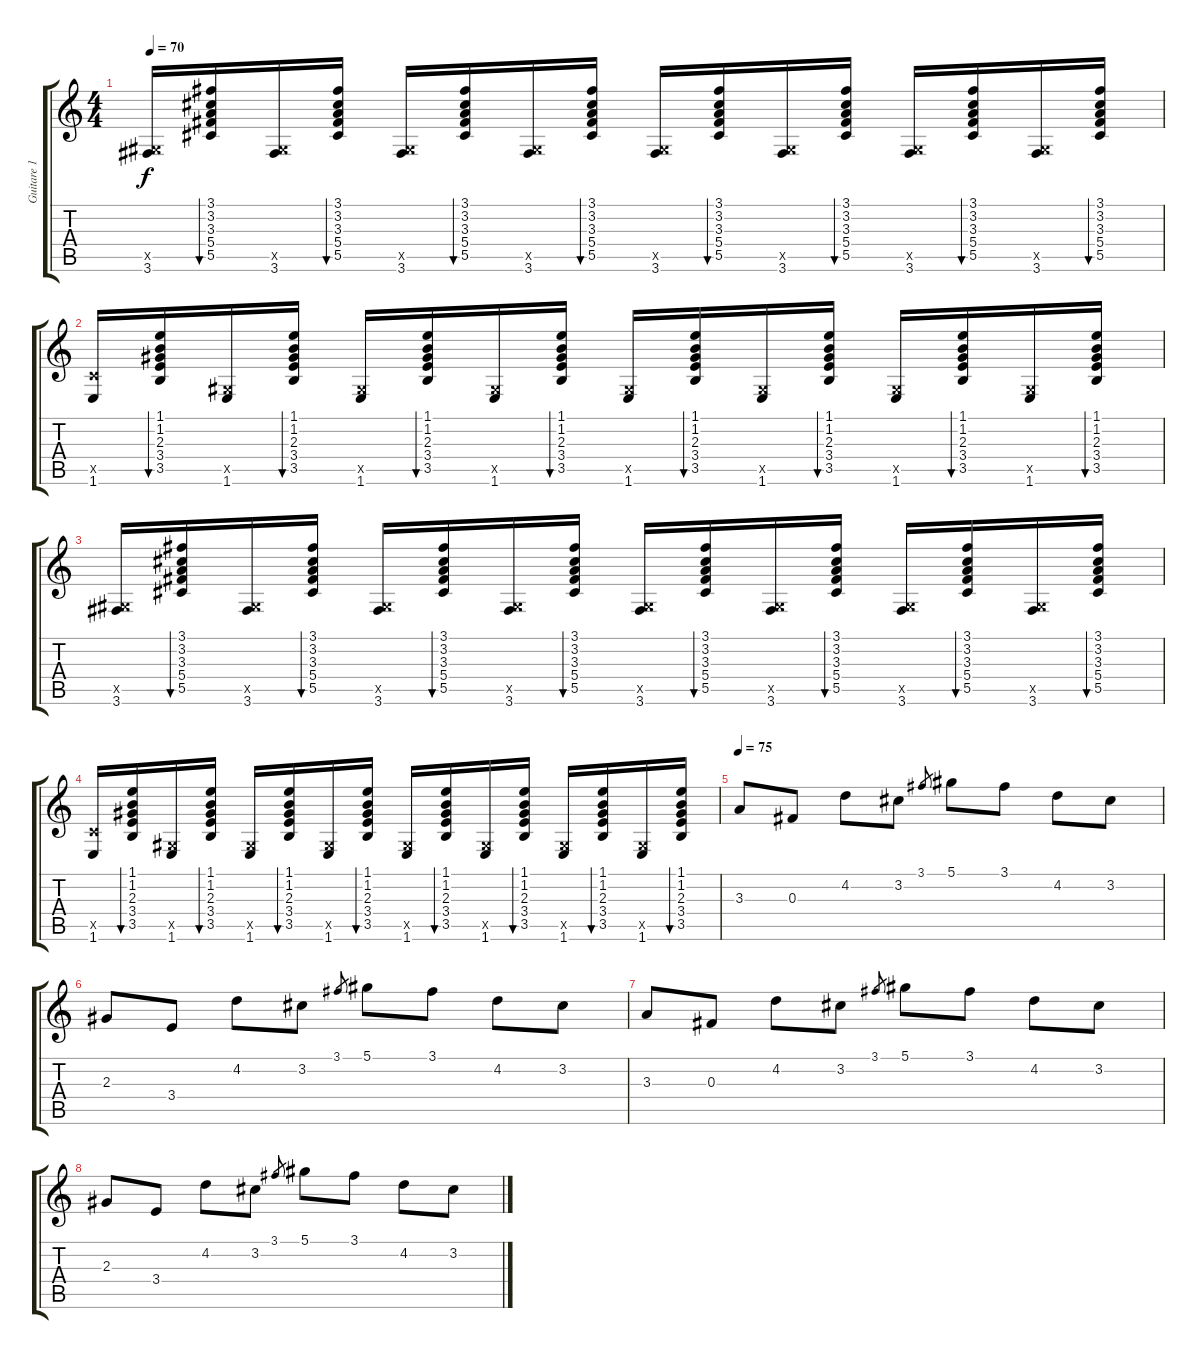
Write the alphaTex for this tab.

\track ("Guitare 1" "Guitare 1") {instrument acousticguitarsteel}
\staff {score tabs}
\tuning (Eb4 Bb3 Gb3 Db3 Ab2 Eb2) {hide}
\ts (4 4)
\tempo 70
\clef g2
\ks c
(0.5{x} 3.6).16{dy f} (3.1 3.2 3.3 5.4 5.5).16{bu 30} (0.5{x} 3.6).16 (3.1 3.2 3.3 5.4 5.5).16{bu 30} (0.5{x} 3.6).16 (3.1 3.2 3.3 5.4 5.5).16{bu 30} (0.5{x} 3.6).16 (3.1 3.2 3.3 5.4 5.5).16{bu 30} (0.5{x} 3.6).16 (3.1 3.2 3.3 5.4 5.5).16{bu 30} (0.5{x} 3.6).16 (3.1 3.2 3.3 5.4 5.5).16{bu 30} (0.5{x} 3.6).16 (3.1 3.2 3.3 5.4 5.5).16{bu 30} (0.5{x} 3.6).16 (3.1 3.2 3.3 5.4 5.5).16{bu 30} |
(4.5{x} 1.6).16 (1.1 1.2 2.3 3.4 3.5).16{bu 30} (0.5{x} 1.6).16 (1.1 1.2 2.3 3.4 3.5).16{bu 30} (0.5{x} 1.6).16 (1.1 1.2 2.3 3.4 3.5).16{bu 30} (0.5{x} 1.6).16 (1.1 1.2 2.3 3.4 3.5).16{bu 30} (0.5{x} 1.6).16 (1.1 1.2 2.3 3.4 3.5).16{bu 30} (0.5{x} 1.6).16 (1.1 1.2 2.3 3.4 3.5).16{bu 30} (0.5{x} 1.6).16 (1.1 1.2 2.3 3.4 3.5).16{bu 30} (0.5{x} 1.6).16 (1.1 1.2 2.3 3.4 3.5).16{bu 30} |
(0.5{x} 3.6).16 (3.1 3.2 3.3 5.4 5.5).16{bu 30} (0.5{x} 3.6).16 (3.1 3.2 3.3 5.4 5.5).16{bu 30} (0.5{x} 3.6).16 (3.1 3.2 3.3 5.4 5.5).16{bu 30} (0.5{x} 3.6).16 (3.1 3.2 3.3 5.4 5.5).16{bu 30} (0.5{x} 3.6).16 (3.1 3.2 3.3 5.4 5.5).16{bu 30} (0.5{x} 3.6).16 (3.1 3.2 3.3 5.4 5.5).16{bu 30} (0.5{x} 3.6).16 (3.1 3.2 3.3 5.4 5.5).16{bu 30} (0.5{x} 3.6).16 (3.1 3.2 3.3 5.4 5.5).16{bu 30} |
(4.5{x} 1.6).16 (1.1 1.2 2.3 3.4 3.5).16{bu 30} (0.5{x} 1.6).16 (1.1 1.2 2.3 3.4 3.5).16{bu 30} (0.5{x} 1.6).16 (1.1 1.2 2.3 3.4 3.5).16{bu 30} (0.5{x} 1.6).16 (1.1 1.2 2.3 3.4 3.5).16{bu 30} (0.5{x} 1.6).16 (1.1 1.2 2.3 3.4 3.5).16{bu 30} (0.5{x} 1.6).16 (1.1 1.2 2.3 3.4 3.5).16{bu 30} (0.5{x} 1.6).16 (1.1 1.2 2.3 3.4 3.5).16{bu 30} (0.5{x} 1.6).16 (1.1 1.2 2.3 3.4 3.5).16{bu 30} |
\tempo 75
3.3.8{volume 14} 0.3.8 4.2.8 3.2.8 3.1.8{gr} 5.1.8 3.1.8 4.2.8 3.2.8 |
2.3.8 3.4.8 4.2.8 3.2.8 3.1.8{gr} 5.1.8 3.1.8 4.2.8 3.2.8 |
3.3.8 0.3.8 4.2.8 3.2.8 3.1.8{gr} 5.1.8 3.1.8 4.2.8 3.2.8 |
2.3.8 3.4.8 4.2.8 3.2.8 3.1.8{gr} 5.1.8 3.1.8 4.2.8 3.2.8
